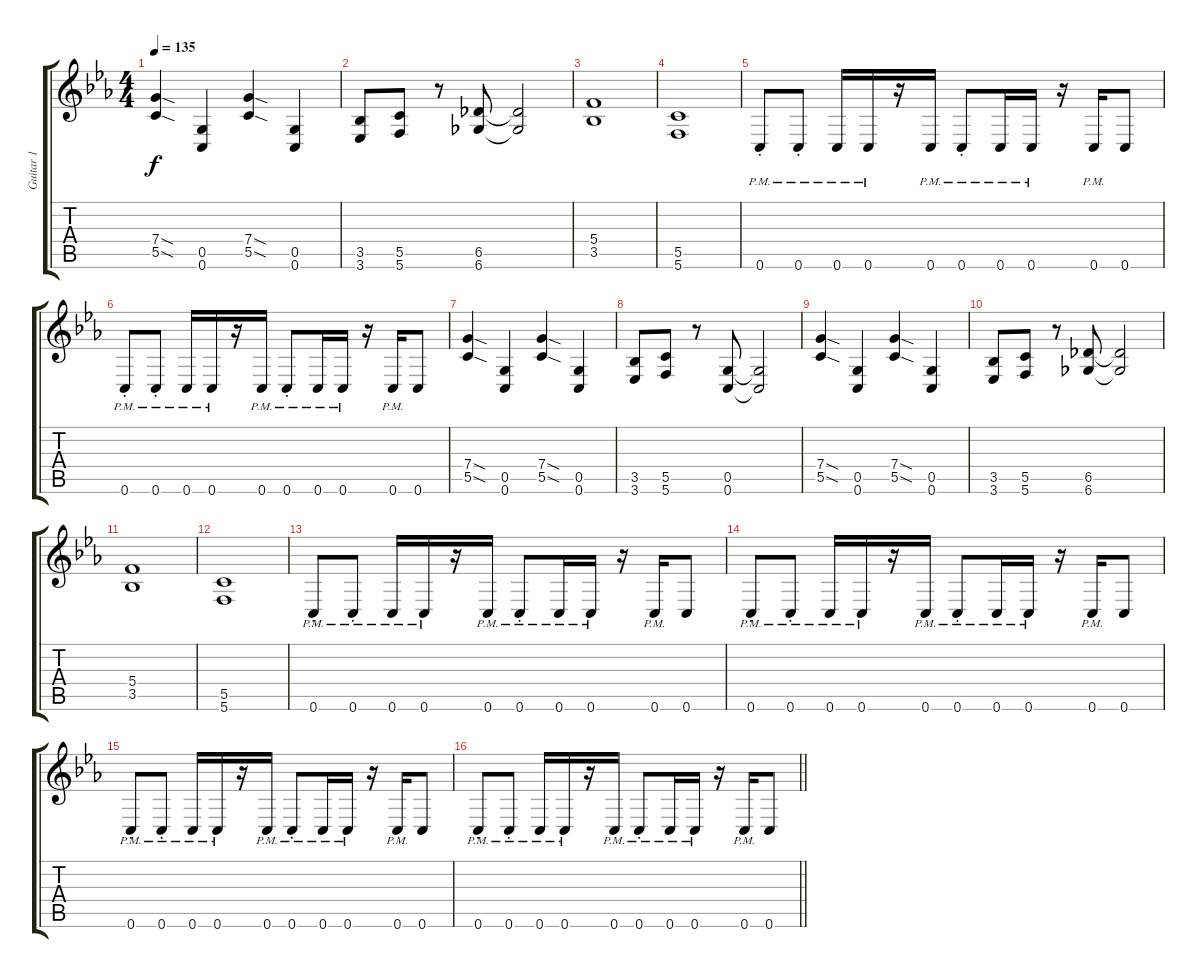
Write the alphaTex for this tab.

\track ("Guitar 1" "Guitar 1") {instrument distortionguitar}
\staff {score tabs}
\tuning (D4 A3 F3 C3 G2 C2) {hide}
\ts (4 4)
\tempo 135
\clef g2
\ks cminor
(7.4{sod} 5.5{sod}).4{dy f} (0.5 0.6).4 (7.4{sod} 5.5{sod}).4 (0.5 0.6).4 |
(3.5 3.6).8 (5.5 5.6).8 r.8 (6.5 6.6).8 (6.5{t} 6.6{t}).2 |
(5.4 3.5).1 |
(5.5 5.6).1 |
0.6{pm st}.8 0.6{pm st}.8 0.6{pm}.16 0.6{pm}.16 r.16 0.6{pm}.16 0.6{pm st}.8 0.6{pm}.16 0.6{pm}.16 r.16 0.6{pm}.16 0.6.8 |
0.6{pm st}.8 0.6{pm st}.8 0.6{pm}.16 0.6{pm}.16 r.16 0.6{pm}.16 0.6{pm st}.8 0.6{pm}.16 0.6{pm}.16 r.16 0.6{pm}.16 0.6.8 |
(7.4{sod} 5.5{sod}).4 (0.5 0.6).4 (7.4{sod} 5.5{sod}).4 (0.5 0.6).4 |
(3.5 3.6).8 (5.5 5.6).8 r.8 (0.5 0.6).8 (0.5{t} 0.6{t}).2 |
(7.4{sod} 5.5{sod}).4 (0.5 0.6).4 (7.4{sod} 5.5{sod}).4 (0.5 0.6).4 |
(3.5 3.6).8 (5.5 5.6).8 r.8 (6.5 6.6).8 (6.5{t} 6.6{t}).2 |
(5.4 3.5).1 |
(5.5 5.6).1 |
0.6{pm st}.8 0.6{pm st}.8 0.6{pm}.16 0.6{pm}.16 r.16 0.6{pm}.16 0.6{pm st}.8 0.6{pm}.16 0.6{pm}.16 r.16 0.6{pm}.16 0.6.8 |
0.6{pm st}.8 0.6{pm st}.8 0.6{pm}.16 0.6{pm}.16 r.16 0.6{pm}.16 0.6{pm st}.8 0.6{pm}.16 0.6{pm}.16 r.16 0.6{pm}.16 0.6.8 |
0.6{pm st}.8 0.6{pm st}.8 0.6{pm}.16 0.6{pm}.16 r.16 0.6{pm}.16 0.6{pm st}.8 0.6{pm}.16 0.6{pm}.16 r.16 0.6{pm}.16 0.6.8 |
\barLineRight lightlight
0.6{pm st}.8 0.6{pm st}.8 0.6{pm}.16 0.6{pm}.16 r.16 0.6{pm}.16 0.6{pm st}.8 0.6{pm}.16 0.6{pm}.16 r.16 0.6{pm}.16 0.6.8
